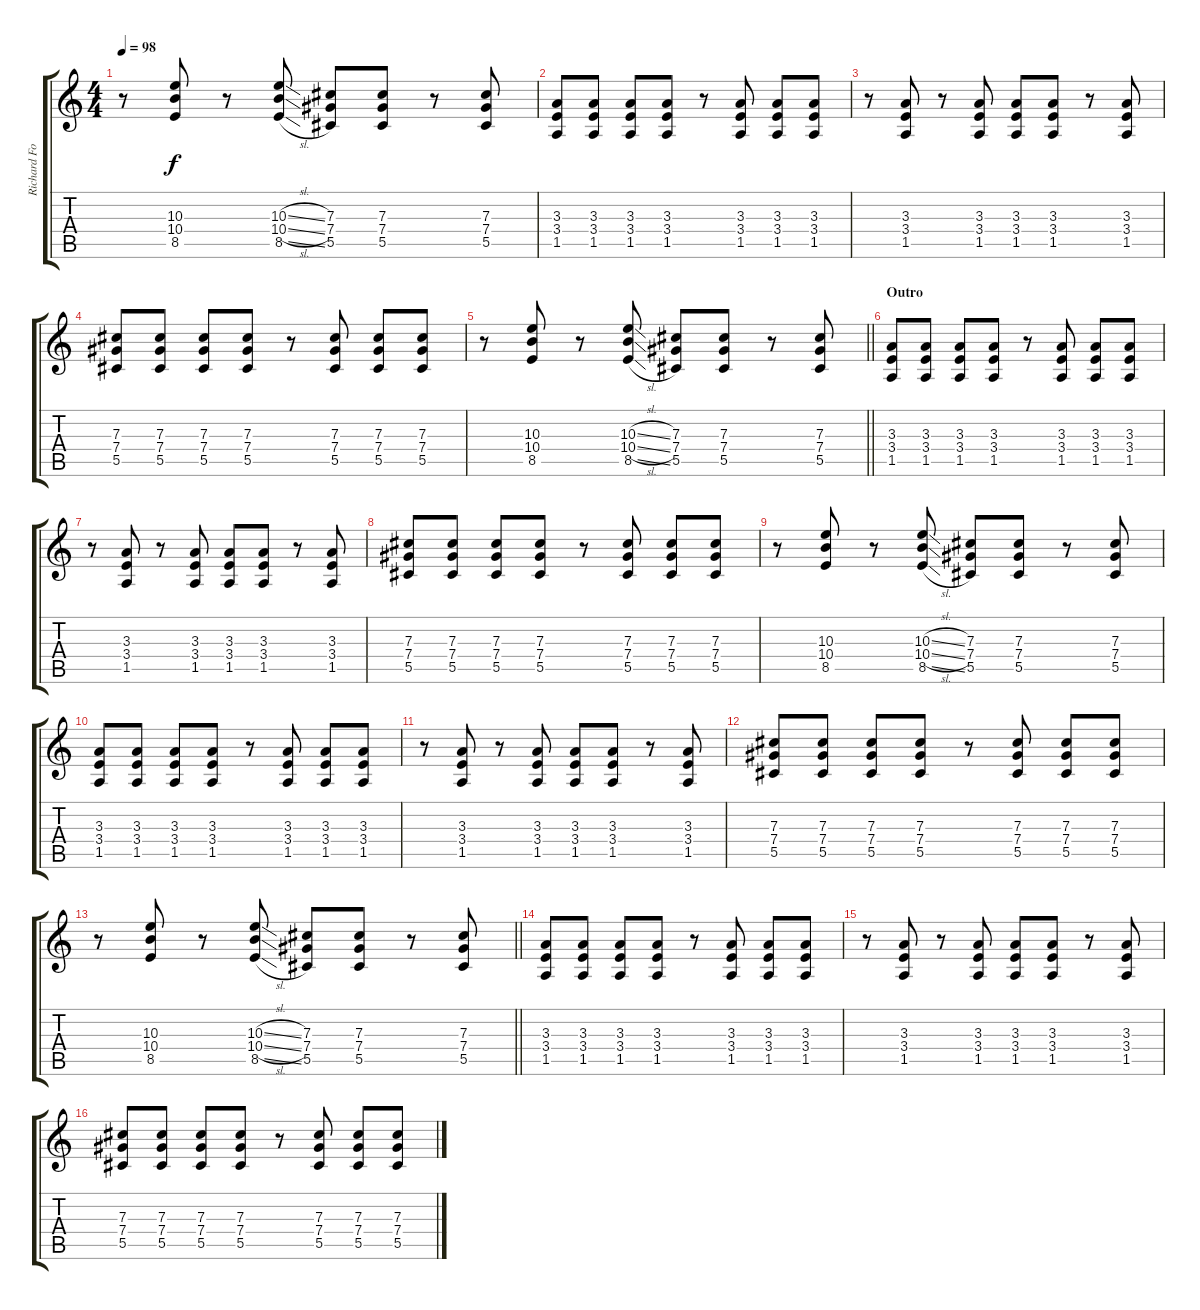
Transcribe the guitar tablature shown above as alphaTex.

\track ("Richard Fortus" "Richard Fo") {instrument distortionguitar}
\staff {score tabs}
\tuning (Eb4 Bb3 Gb3 Db3 Ab2 Db2) {hide}
\ts (4 4)
\tempo 98
\clef g2
\ks c
r.8{dy f} (10.3 10.4 8.5).8 r.8 (10.3{sl} 10.4{sl} 8.5{sl}).8 (7.3 7.4 5.5).8 (7.3 7.4 5.5).8 r.8 (7.3 7.4 5.5).8 |
(3.3 3.4 1.5).8 (3.3 3.4 1.5).8 (3.3 3.4 1.5).8 (3.3 3.4 1.5).8 r.8 (3.3 3.4 1.5).8 (3.3 3.4 1.5).8 (3.3 3.4 1.5).8 |
r.8 (3.3 3.4 1.5).8 r.8 (3.3 3.4 1.5).8 (3.3 3.4 1.5).8 (3.3 3.4 1.5).8 r.8 (3.3 3.4 1.5).8 |
(7.3 7.4 5.5).8 (7.3 7.4 5.5).8 (7.3 7.4 5.5).8 (7.3 7.4 5.5).8 r.8 (7.3 7.4 5.5).8 (7.3 7.4 5.5).8 (7.3 7.4 5.5).8 |
\barLineRight lightlight
r.8 (10.3 10.4 8.5).8 r.8 (10.3{sl} 10.4{sl} 8.5{sl}).8 (7.3 7.4 5.5).8 (7.3 7.4 5.5).8 r.8 (7.3 7.4 5.5).8 |
\section ("" "Outro")
(3.3 3.4 1.5).8 (3.3 3.4 1.5).8 (3.3 3.4 1.5).8 (3.3 3.4 1.5).8 r.8 (3.3 3.4 1.5).8 (3.3 3.4 1.5).8 (3.3 3.4 1.5).8 |
r.8 (3.3 3.4 1.5).8 r.8 (3.3 3.4 1.5).8 (3.3 3.4 1.5).8 (3.3 3.4 1.5).8 r.8 (3.3 3.4 1.5).8 |
(7.3 7.4 5.5).8 (7.3 7.4 5.5).8 (7.3 7.4 5.5).8 (7.3 7.4 5.5).8 r.8 (7.3 7.4 5.5).8 (7.3 7.4 5.5).8 (7.3 7.4 5.5).8 |
r.8 (10.3 10.4 8.5).8 r.8 (10.3{sl} 10.4{sl} 8.5{sl}).8 (7.3 7.4 5.5).8 (7.3 7.4 5.5).8 r.8 (7.3 7.4 5.5).8 |
(3.3 3.4 1.5).8 (3.3 3.4 1.5).8 (3.3 3.4 1.5).8 (3.3 3.4 1.5).8 r.8 (3.3 3.4 1.5).8 (3.3 3.4 1.5).8 (3.3 3.4 1.5).8 |
r.8 (3.3 3.4 1.5).8 r.8 (3.3 3.4 1.5).8 (3.3 3.4 1.5).8 (3.3 3.4 1.5).8 r.8 (3.3 3.4 1.5).8 |
(7.3 7.4 5.5).8 (7.3 7.4 5.5).8 (7.3 7.4 5.5).8 (7.3 7.4 5.5).8 r.8 (7.3 7.4 5.5).8 (7.3 7.4 5.5).8 (7.3 7.4 5.5).8 |
\barLineRight lightlight
r.8 (10.3 10.4 8.5).8 r.8 (10.3{sl} 10.4{sl} 8.5{sl}).8 (7.3 7.4 5.5).8 (7.3 7.4 5.5).8 r.8 (7.3 7.4 5.5).8 |
(3.3 3.4 1.5).8 (3.3 3.4 1.5).8 (3.3 3.4 1.5).8 (3.3 3.4 1.5).8 r.8 (3.3 3.4 1.5).8 (3.3 3.4 1.5).8 (3.3 3.4 1.5).8 |
r.8 (3.3 3.4 1.5).8 r.8 (3.3 3.4 1.5).8 (3.3 3.4 1.5).8 (3.3 3.4 1.5).8 r.8 (3.3 3.4 1.5).8 |
(7.3 7.4 5.5).8 (7.3 7.4 5.5).8 (7.3 7.4 5.5).8 (7.3 7.4 5.5).8 r.8 (7.3 7.4 5.5).8 (7.3 7.4 5.5).8 (7.3 7.4 5.5).8
